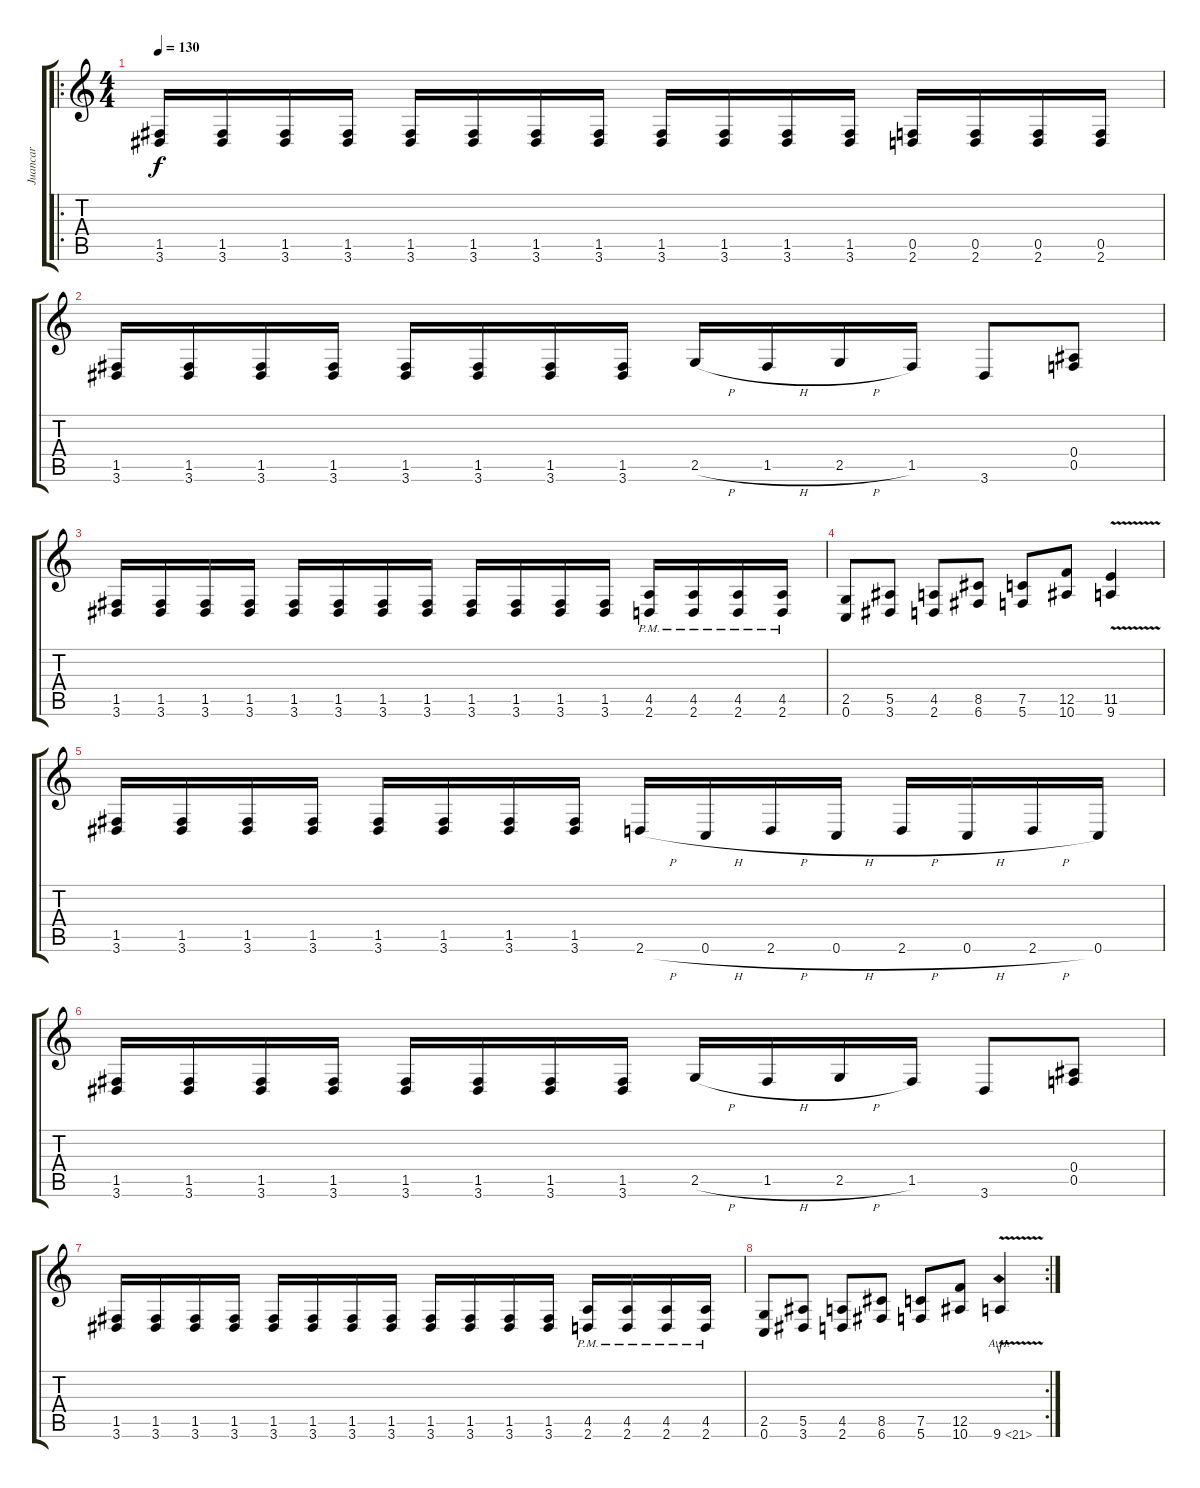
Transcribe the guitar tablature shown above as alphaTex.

\track ("Juancar" "Juancar") {instrument distortionguitar}
\staff {score tabs}
\tuning (C4 G3 Eb3 Bb2 F2 C2) {hide}
\ro
\ts (4 4)
\tempo 130
\clef g2
\ks c
(1.5 3.6).16{dy f instrument distortionguitar} (1.5 3.6).16 (1.5 3.6).16 (1.5 3.6).16 (1.5 3.6).16 (1.5 3.6).16 (1.5 3.6).16 (1.5 3.6).16 (1.5 3.6).16 (1.5 3.6).16 (1.5 3.6).16 (1.5 3.6).16 (0.5 2.6).16 (0.5 2.6).16 (0.5 2.6).16 (0.5 2.6).16 |
(1.5 3.6).16 (1.5 3.6).16 (1.5 3.6).16 (1.5 3.6).16 (1.5 3.6).16 (1.5 3.6).16 (1.5 3.6).16 (1.5 3.6).16 2.5{h}.16 1.5{h}.16 2.5{h}.16 1.5.16 3.6.8 (0.4 0.5).8 |
(1.5 3.6).16 (1.5 3.6).16 (1.5 3.6).16 (1.5 3.6).16 (1.5 3.6).16 (1.5 3.6).16 (1.5 3.6).16 (1.5 3.6).16 (1.5 3.6).16 (1.5 3.6).16 (1.5 3.6).16 (1.5 3.6).16 (4.5{pm} 2.6{pm}).16 (4.5{pm} 2.6{pm}).16 (4.5{pm} 2.6{pm}).16 (4.5{pm} 2.6{pm}).16 |
(2.5 0.6).8 (5.5 3.6).8 (4.5 2.6).8 (8.5 6.6).8 (7.5 5.6).8 (12.5 10.6).8 (11.5{v} 9.6).4 |
(1.5 3.6).16 (1.5 3.6).16 (1.5 3.6).16 (1.5 3.6).16 (1.5 3.6).16 (1.5 3.6).16 (1.5 3.6).16 (1.5 3.6).16 2.6{h}.16 0.6{h}.16 2.6{h}.16 0.6{h}.16 2.6{h}.16 0.6{h}.16 2.6{h}.16 0.6.16 |
(1.5 3.6).16 (1.5 3.6).16 (1.5 3.6).16 (1.5 3.6).16 (1.5 3.6).16 (1.5 3.6).16 (1.5 3.6).16 (1.5 3.6).16 2.5{h}.16 1.5{h}.16 2.5{h}.16 1.5.16 3.6.8 (0.4 0.5).8 |
(1.5 3.6).16 (1.5 3.6).16 (1.5 3.6).16 (1.5 3.6).16 (1.5 3.6).16 (1.5 3.6).16 (1.5 3.6).16 (1.5 3.6).16 (1.5 3.6).16 (1.5 3.6).16 (1.5 3.6).16 (1.5 3.6).16 (4.5{pm} 2.6{pm}).16 (4.5{pm} 2.6{pm}).16 (4.5{pm} 2.6{pm}).16 (4.5{pm} 2.6{pm}).16 |
\rc 2
(2.5 0.6).8 (5.5 3.6).8 (4.5 2.6).8 (8.5 6.6).8 (7.5 5.6).8 (12.5 10.6).8 9.6{ah 12 v}.4{su}
